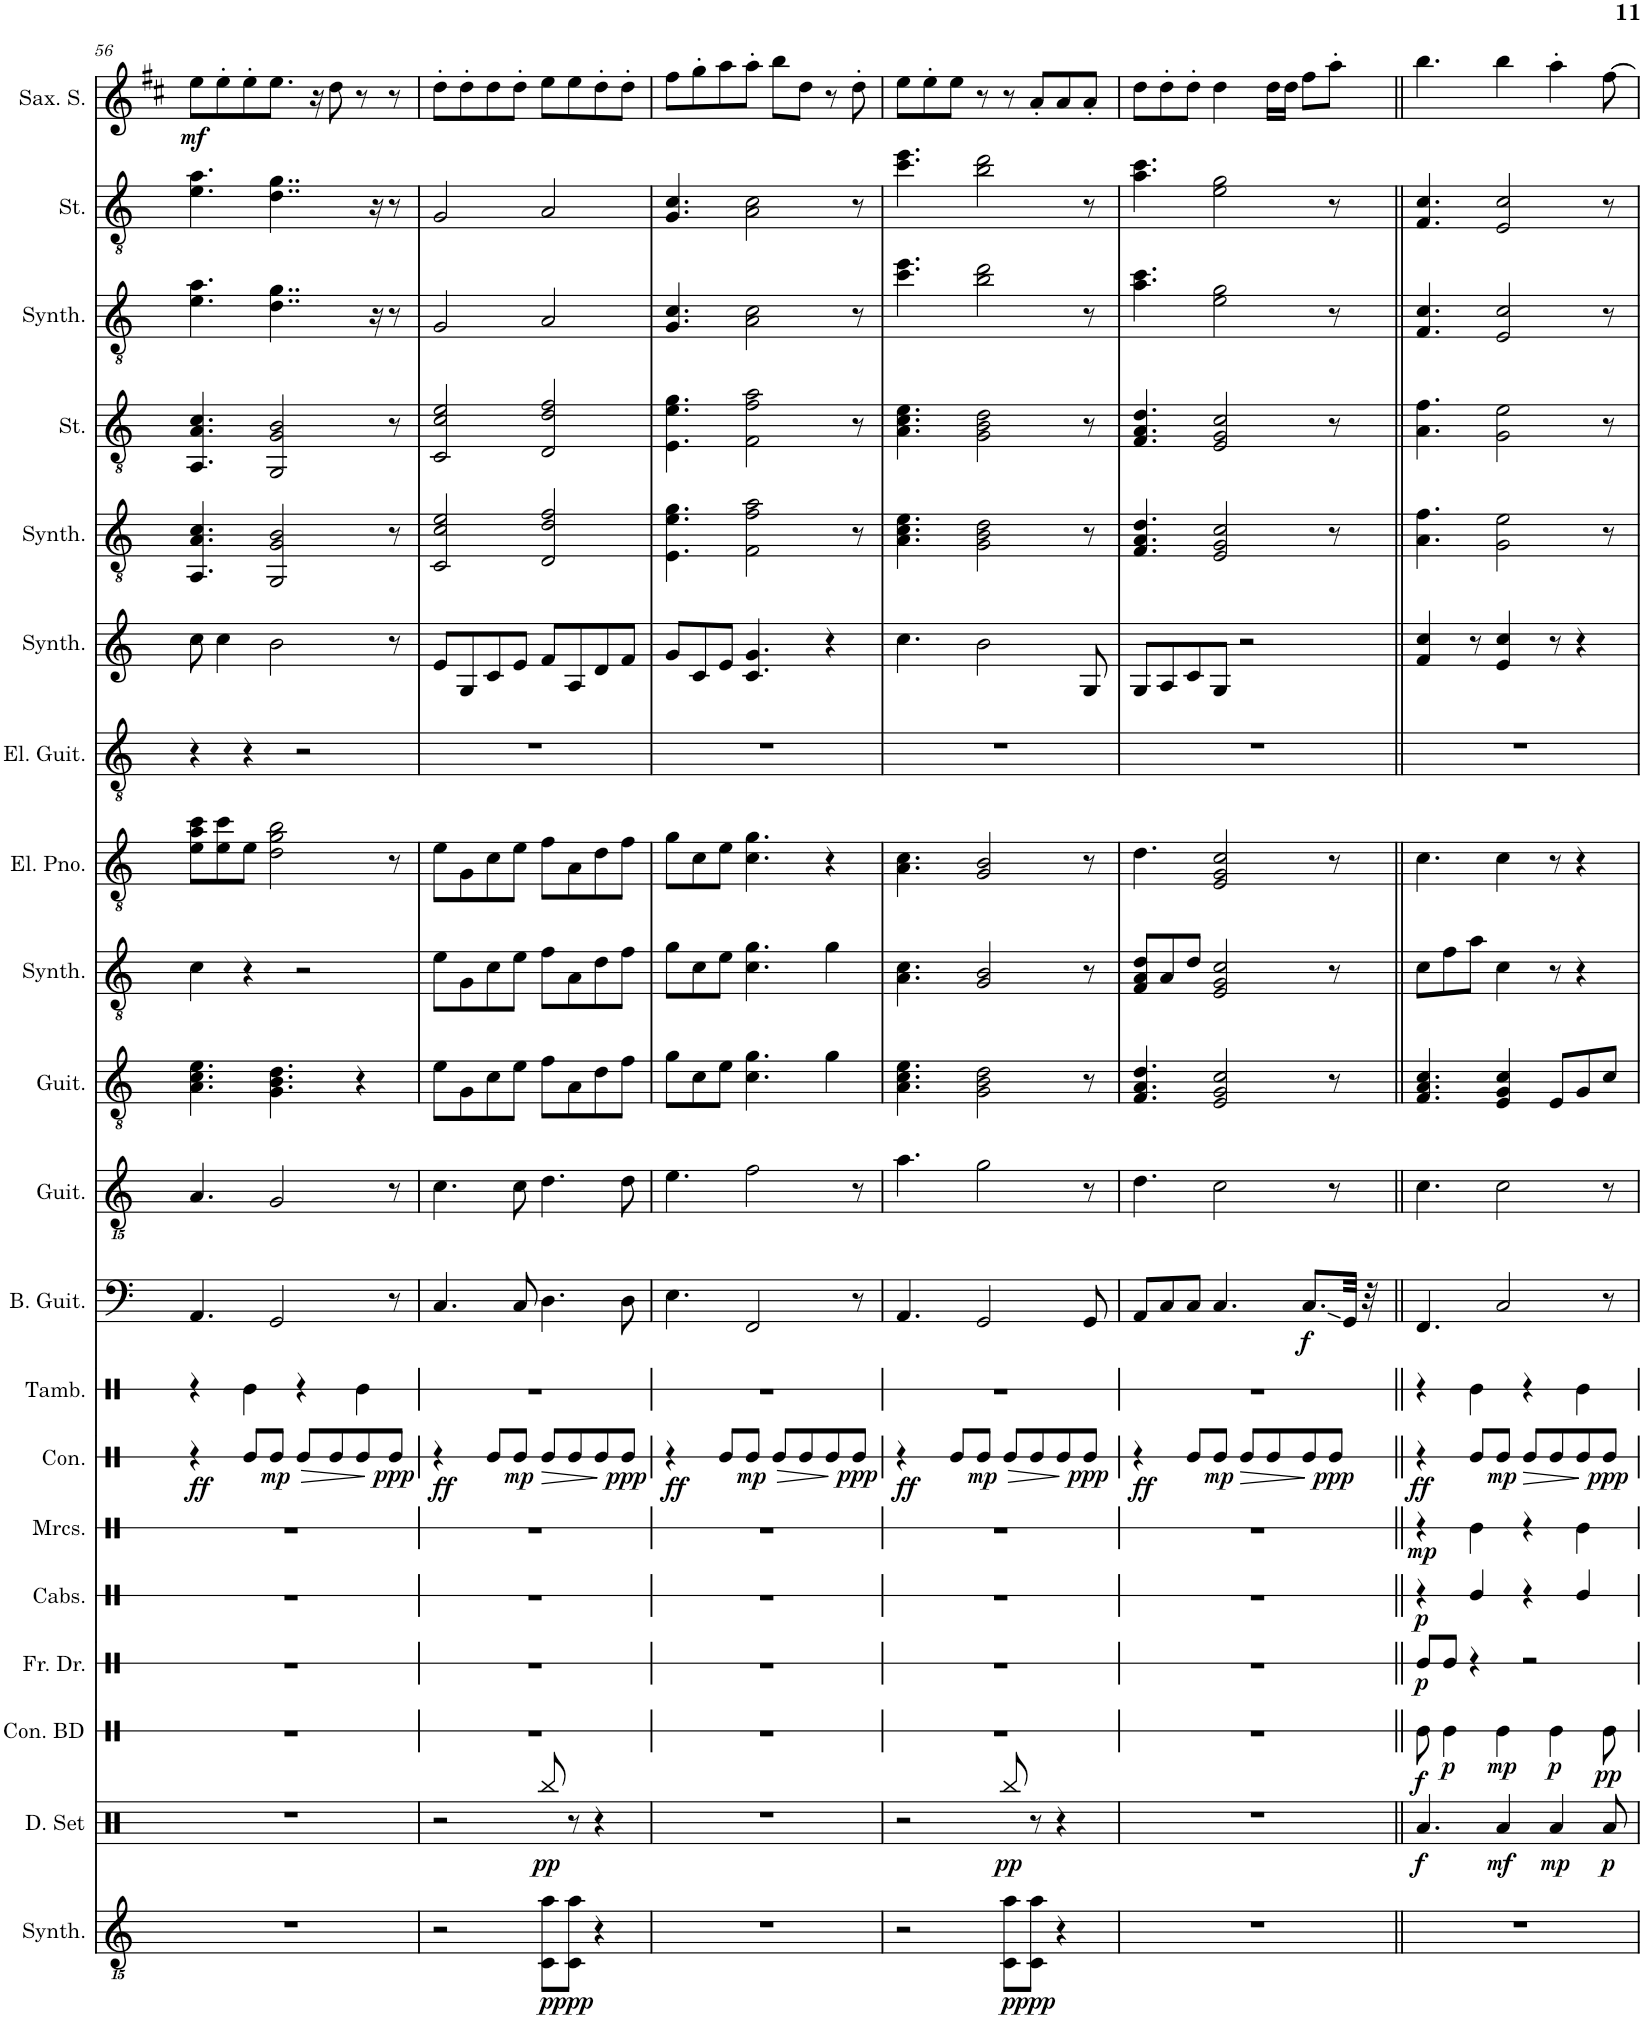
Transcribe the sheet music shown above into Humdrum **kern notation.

**kern	**dynam	**kern	**dynam	**kern	**dynam	**kern	**dynam	**kern	**dynam	**kern	**dynam	**kern	**dynam	**kern	**kern	**dynam	**kern	**kern	**kern	**kern	**kern	**kern	**kern	**kern	**kern	**kern	**kern	**dynam
*part20	*part20	*part19	*part19	*part18	*part18	*part17	*part17	*part16	*part16	*part15	*part15	*part14	*part14	*part13	*part12	*part12	*part11	*part10	*part9	*part8	*part7	*part6	*part5	*part4	*part3	*part2	*part1	*part1
*staff20	*staff20	*staff19	*staff19	*staff18	*staff18	*staff17	*staff17	*staff16	*staff16	*staff15	*staff15	*staff14	*staff14	*staff13	*staff12	*staff12	*staff11	*staff10	*staff9	*staff8	*staff7	*staff6	*staff5	*staff4	*staff3	*staff2	*staff1	*staff1
*I"Effect Synthesizer	*	*I"Drumset	*	*I"Concert Bass Drum	*	*I"Frame Drum	*	*I"Cabasa	*	*I"Maracas	*	*I"Congas	*	*I"Tambourine	*I"Bass Guitar	*	*I"Classical Guitar	*I"Acoustic Guitar	*I"Atmosphere Synthesizer	*I"Electric Piano	*I"Electric Guitar	*I"Pad Synthesizer	*I"Warm Synthesizer	*I"Strings	*I"Warm Synthesizer	*I"Strings	*I"Saxophone soprano	*
*I'Synth.	*	*I'D. Set	*	*I'Con. BD	*	*I'Fr. Dr.	*	*I'Cabs.	*	*I'Mrcs.	*	*I'Con.	*	*I'Tamb.	*I'B. Guit.	*	*I'Guit.	*I'Guit.	*I'Synth.	*I'El. Pno.	*I'El. Guit.	*I'Synth.	*I'Synth.	*I'St.	*I'Synth.	*I'St.	*I'Sax. S.	*
!!LO:PB:g=z
*clefGvv2	*	*clefX	*	*clefX	*	*clefX	*	*clefX	*	*clefX	*	*clefX	*	*clefX	*clefF4	*	*clefGvv2	*clefGv2	*clefGv2	*clefGv2	*clefGv2	*clefG2	*clefGv2	*clefGv2	*clefGv2	*clefGv2	*clefG2	*
*	*	*	*	*	*	*	*	*	*	*	*	*	*	*	*Trd7c12	*	*	*	*	*	*	*	*	*	*	*	*Trd1c2	*
*k[]	*	*k[]	*	*k[]	*	*k[]	*	*k[]	*	*k[]	*	*k[]	*	*k[]	*k[]	*	*k[]	*k[]	*k[]	*k[]	*k[]	*k[]	*k[]	*k[]	*k[]	*k[]	*k[f#c#]	*
*M4/4	*	*M4/4	*	*M4/4	*	*M4/4	*	*M4/4	*	*M4/4	*	*M4/4	*	*M4/4	*M4/4	*	*M4/4	*M4/4	*M4/4	*M4/4	*M4/4	*M4/4	*M4/4	*M4/4	*M4/4	*M4/4	*M4/4	*
=56	=56	=56	=56	=56	=56	=56	=56	=56	=56	=56	=56	=56	=56	=56	=56	=56	=56	=56	=56	=56	=56	=56	=56	=56	=56	=56	=56	=56
!	!	!	!	!	!	!	!	!	!	!	!	!	!LO:DY:b	!	!	!	!	!	!	!	!	!	!	!	!	!	!	!LO:DY:b
1r	.	1r	.	1r	.	1r	.	1r	.	1r	.	4r	ff	4r	4.AA/	.	4.AA/	4.A\ 4.c\ 4.e\	4c\	8e\ 8a\ 8cc\L	4r	8cc\	4.AA/ 4.A/ 4.c/	4.AA/ 4.A/ 4.c/	4.e\ 4.a\	4.e\ 4.a\	8ee\L	mf
.	.	.	.	.	.	.	.	.	.	.	.	.	.	.	.	.	.	.	.	8e\ 8cc\	.	4cc\	.	.	.	.	8ee'\	.
.	.	.	.	.	.	.	.	.	.	.	.	8Re/L	.	4Re\	.	.	.	.	4r	8e\J	4r	.	.	.	.	.	8ee'\	.
!	!	!	!	!	!	!	!	!	!	!	!	!	!LO:DY:b	!	!	!	!	!	!	!	!	!	!	!	!	!	!	!
.	.	.	.	.	.	.	.	.	.	.	.	8Re/J	mp	.	2GG/	.	2GG/	4.G\ 4.B\ 4.d\	.	2d\ 2g\ 2b\	.	2b\	2GG/ 2G/ 2B/	2GG/ 2G/ 2B/	4..d\ 4..g\	4..d\ 4..g\	8.ee\J	.
!	!	!	!	!	!	!	!	!	!	!	!	!	!LO:HP:b	!	!	!	!	!	!	!	!	!	!	!	!	!	!	!
.	.	.	.	.	.	.	.	.	.	.	.	8Re/L	>	4r	.	.	.	.	2r	.	2r	.	.	.	.	.	.	.
.	.	.	.	.	.	.	.	.	.	.	.	.	.	.	.	.	.	.	.	.	.	.	.	.	.	.	16r	.
.	.	.	.	.	.	.	.	.	.	.	.	8Re/	.	.	.	.	.	.	.	.	.	.	.	.	.	.	8dd\	.
.	.	.	.	.	.	.	.	.	.	.	.	8Re/	.	4Re\	.	.	.	4r	.	.	.	.	.	.	.	.	8r	.
.	.	.	.	.	.	.	.	.	.	.	.	.	.	.	.	.	.	.	.	.	.	.	.	.	16r	16r	.	.
!	!	!	!	!	!	!	!	!	!	!	!	!	!LO:DY:n=1:b	!	!	!	!	!	!	!	!	!	!	!	!	!	!	!
.	.	.	.	.	.	.	.	.	.	.	.	8Re/J	] ppp	.	8r	.	8r	.	.	8r	.	8r	8r	8r	8r	8r	8r	.
=57	=57	=57	=57	=57	=57	=57	=57	=57	=57	=57	=57	=57	=57	=57	=57	=57	=57	=57	=57	=57	=57	=57	=57	=57	=57	=57	=57	=57
!	!	!	!	!	!	!	!	!	!	!	!	!	!LO:DY:b	!	!	!	!	!	!	!	!	!	!	!	!	!	!	!
2r	.	2r	.	1r	.	1r	.	1r	.	1r	.	4r	ff	1r	4.C/	.	4.C\	8e\L	8e\L	8e\L	1r	8e/L	2C/ 2c/ 2e/	2C/ 2c/ 2e/	2G/	2G/	8dd'\L	.
.	.	.	.	.	.	.	.	.	.	.	.	.	.	.	.	.	.	8G\	8G\	8G\	.	8G/	.	.	.	.	8dd'\	.
.	.	.	.	.	.	.	.	.	.	.	.	8Re/L	.	.	.	.	.	8c\	8c\	8c\	.	8c/	.	.	.	.	8dd\	.
!	!	!	!	!	!	!	!	!	!	!	!	!	!LO:DY:b	!	!	!	!	!	!	!	!	!	!	!	!	!	!	!
.	.	.	.	.	.	.	.	.	.	.	.	8Re/J	mp	.	8C/	.	8C\	8e\J	8e\J	8e\J	.	8e/J	.	.	.	.	8dd'\J	.
!	!LO:DY:b	!	!LO:DY:b	!	!	!	!	!	!	!	!	!	!LO:HP:b	!	!	!	!	!	!	!	!	!	!	!	!	!	!	!
8CC\ 8A\L	p	8Rbb/	pp	.	.	.	.	.	.	.	.	8Re/L	>	.	4.D\	.	4.D\	8f\L	8f\L	8f\L	.	8f/L	2D/ 2d/ 2f/	2D/ 2d/ 2f/	2A/	2A/	8ee\L	.
!	!LO:DY:b	!	!	!	!	!	!	!	!	!	!	!	!	!	!	!	!	!	!	!	!	!	!	!	!	!	!	!
8CC\ 8A\J	ppp	8r	.	.	.	.	.	.	.	.	.	8Re/	.	.	.	.	.	8A\	8A\	8A\	.	8A/	.	.	.	.	8ee\	.
4r	.	4r	.	.	.	.	.	.	.	.	.	8Re/	.	.	.	.	.	8d\	8d\	8d\	.	8d/	.	.	.	.	8dd'\	.
!	!	!	!	!	!	!	!	!	!	!	!	!	!LO:DY:n=1:b	!	!	!	!	!	!	!	!	!	!	!	!	!	!	!
.	.	.	.	.	.	.	.	.	.	.	.	8Re/J	] ppp	.	8D\	.	8D\	8f\J	8f\J	8f\J	.	8f/J	.	.	.	.	8dd'\J	.
=58	=58	=58	=58	=58	=58	=58	=58	=58	=58	=58	=58	=58	=58	=58	=58	=58	=58	=58	=58	=58	=58	=58	=58	=58	=58	=58	=58	=58
!	!	!	!	!	!	!	!	!	!	!	!	!	!LO:DY:b	!	!	!	!	!	!	!	!	!	!	!	!	!	!	!
1r	.	1r	.	1r	.	1r	.	1r	.	1r	.	4r	ff	1r	4.E\	.	4.E\	8g\L	8g\L	8g\L	1r	8g/L	4.E\ 4.e\ 4.g\	4.E\ 4.e\ 4.g\	4.G/ 4.c/	4.G/ 4.c/	8ff#\L	.
.	.	.	.	.	.	.	.	.	.	.	.	.	.	.	.	.	.	8c\	8c\	8c\	.	8c/	.	.	.	.	8gg'\	.
.	.	.	.	.	.	.	.	.	.	.	.	8Re/L	.	.	.	.	.	8e\J	8e\J	8e\J	.	8e/J	.	.	.	.	8aa\	.
!	!	!	!	!	!	!	!	!	!	!	!	!	!LO:DY:b	!	!	!	!	!	!	!	!	!	!	!	!	!	!	!
.	.	.	.	.	.	.	.	.	.	.	.	8Re/J	mp	.	2FF/	.	2F\	4.c\ 4.g\	4.c\ 4.g\	4.c\ 4.g\	.	4.c/ 4.g/	2F\ 2f\ 2a\	2F\ 2f\ 2a\	2A\ 2c\	2A\ 2c\	8aa'\J	.
!	!	!	!	!	!	!	!	!	!	!	!	!	!LO:HP:b	!	!	!	!	!	!	!	!	!	!	!	!	!	!	!
.	.	.	.	.	.	.	.	.	.	.	.	8Re/L	>	.	.	.	.	.	.	.	.	.	.	.	.	.	8bb\L	.
.	.	.	.	.	.	.	.	.	.	.	.	8Re/	.	.	.	.	.	.	.	.	.	.	.	.	.	.	8dd\J	.
.	.	.	.	.	.	.	.	.	.	.	.	8Re/	.	.	.	.	.	4g\	4g\	4r	.	4r	.	.	.	.	8r	.
!	!	!	!	!	!	!	!	!	!	!	!	!	!LO:DY:n=1:b	!	!	!	!	!	!	!	!	!	!	!	!	!	!	!
.	.	.	.	.	.	.	.	.	.	.	.	8Re/J	] ppp	.	8r	.	8r	.	.	.	.	.	8r	8r	8r	8r	8dd'\	.
=59	=59	=59	=59	=59	=59	=59	=59	=59	=59	=59	=59	=59	=59	=59	=59	=59	=59	=59	=59	=59	=59	=59	=59	=59	=59	=59	=59	=59
!	!	!	!	!	!	!	!	!	!	!	!	!	!LO:DY:b	!	!	!	!	!	!	!	!	!	!	!	!	!	!	!
2r	.	2r	.	1r	.	1r	.	1r	.	1r	.	4r	ff	1r	4.AA/	.	4.A\	4.A\ 4.c\ 4.e\	4.A\ 4.c\	4.A\ 4.c\	1r	4.cc\	4.A\ 4.c\ 4.e\	4.A\ 4.c\ 4.e\	4.cc\ 4.ee\	4.cc\ 4.ee\	8ee\L	.
.	.	.	.	.	.	.	.	.	.	.	.	.	.	.	.	.	.	.	.	.	.	.	.	.	.	.	8ee'\	.
.	.	.	.	.	.	.	.	.	.	.	.	8Re/L	.	.	.	.	.	.	.	.	.	.	.	.	.	.	8ee\J	.
!	!	!	!	!	!	!	!	!	!	!	!	!	!LO:DY:b	!	!	!	!	!	!	!	!	!	!	!	!	!	!	!
.	.	.	.	.	.	.	.	.	.	.	.	8Re/J	mp	.	2GG/	.	2G\	2G\ 2B\ 2d\	2G/ 2B/	2G/ 2B/	.	2b\	2G\ 2B\ 2d\	2G\ 2B\ 2d\	2b\ 2dd\	2b\ 2dd\	8r	.
!	!LO:DY:b	!	!LO:DY:b	!	!	!	!	!	!	!	!	!	!LO:HP:b	!	!	!	!	!	!	!	!	!	!	!	!	!	!	!
8CC\ 8A\L	p	8Rbb/	pp	.	.	.	.	.	.	.	.	8Re/L	>	.	.	.	.	.	.	.	.	.	.	.	.	.	8r	.
!	!LO:DY:b	!	!	!	!	!	!	!	!	!	!	!	!	!	!	!	!	!	!	!	!	!	!	!	!	!	!	!
8CC\ 8A\J	ppp	8r	.	.	.	.	.	.	.	.	.	8Re/	.	.	.	.	.	.	.	.	.	.	.	.	.	.	8a'/L	.
4r	.	4r	.	.	.	.	.	.	.	.	.	8Re/	.	.	.	.	.	.	.	.	.	.	.	.	.	.	8a/	.
!	!	!	!	!	!	!	!	!	!	!	!	!	!LO:DY:n=1:b	!	!	!	!	!	!	!	!	!	!	!	!	!	!	!
.	.	.	.	.	.	.	.	.	.	.	.	8Re/J	] ppp	.	8GG/	.	8r	8r	8r	8r	.	8G/	8r	8r	8r	8r	8a'/J	.
=60	=60	=60	=60	=60	=60	=60	=60	=60	=60	=60	=60	=60	=60	=60	=60	=60	=60	=60	=60	=60	=60	=60	=60	=60	=60	=60	=60	=60
!	!	!	!	!	!	!	!	!	!	!	!	!	!LO:DY:b	!	!	!	!	!	!	!	!	!	!	!	!	!	!	!
1r	.	1r	.	1r	.	1r	.	1r	.	1r	.	4r	ff	1r	8AA/L	.	4.D\	4.F/ 4.A/ 4.d/	8F/ 8A/ 8d/L	4.d\	1r	8G/L	4.F/ 4.A/ 4.d/	4.F/ 4.A/ 4.d/	4.a\ 4.cc\	4.a\ 4.cc\	8dd\L	.
.	.	.	.	.	.	.	.	.	.	.	.	.	.	.	8C/	.	.	.	8A/	.	.	8A/	.	.	.	.	8dd'\	.
.	.	.	.	.	.	.	.	.	.	.	.	8Re/L	.	.	8C/J	.	.	.	8d/J	.	.	8c/	.	.	.	.	8dd'\J	.
!	!	!	!	!	!	!	!	!	!	!	!	!	!LO:DY:b	!	!	!	!	!	!	!	!	!	!	!	!	!	!	!
.	.	.	.	.	.	.	.	.	.	.	.	8Re/J	mp	.	4.C/	.	2C\	2E/ 2G/ 2c/	2E/ 2G/ 2c/	2E/ 2G/ 2c/	.	8G/J	2E/ 2G/ 2c/	2E/ 2G/ 2c/	2e\ 2g\	2e\ 2g\	4dd\	.
!	!	!	!	!	!	!	!	!	!	!	!	!	!LO:HP:b	!	!	!	!	!	!	!	!	!	!	!	!	!	!	!
.	.	.	.	.	.	.	.	.	.	.	.	8Re/L	>	.	.	.	.	.	.	.	.	2r	.	.	.	.	.	.
.	.	.	.	.	.	.	.	.	.	.	.	8Re/	.	.	.	.	.	.	.	.	.	.	.	.	.	.	16dd\LL	.
.	.	.	.	.	.	.	.	.	.	.	.	.	.	.	.	.	.	.	.	.	.	.	.	.	.	.	16dd\JJ	.
!	!	!	!	!	!	!	!	!	!	!	!	!	!	!	!	!LO:DY:b	!	!	!	!	!	!	!	!	!	!	!	!
.	.	.	.	.	.	.	.	.	.	.	.	8Re/	.	.	8.C/L	f	.	.	.	.	.	.	.	.	.	.	8ff#\L	.
!	!	!	!	!	!	!	!	!	!	!	!	!	!LO:DY:n=1:b	!	!	!	!	!	!	!	!	!	!	!	!	!	!	!
.	.	.	.	.	.	.	.	.	.	.	.	8Re/J	] ppp	.	.	.	8r	8r	8r	8r	.	.	8r	8r	8r	8r	8aa'\J	.
.	.	.	.	.	.	.	.	.	.	.	.	.	.	.	32GG/Jkk	.	.	.	.	.	.	.	.	.	.	.	.	.
.	.	.	.	.	.	.	.	.	.	.	.	.	.	.	32r	.	.	.	.	.	.	.	.	.	.	.	.	.
=61||	=61||	=61||	=61||	=61||	=61||	=61||	=61||	=61||	=61||	=61||	=61||	=61||	=61||	=61||	=61||	=61||	=61||	=61||	=61||	=61||	=61||	=61||	=61||	=61||	=61||	=61||	=61||	=61||
!	!	!	!LO:DY:b	!	!LO:DY:b	!	!LO:DY:b	!	!LO:DY:b	!	!LO:DY:b	!	!LO:DY:b	!	!	!	!	!	!	!	!	!	!	!	!	!	!	!
1r	.	4.Ra/	f	8Re\	f	8Re/L	p	4r	p	4r	mp	4r	ff	4r	4.FF/	.	4.C\	4.F/ 4.A/ 4.c/	8c\L	4.c\	1r	4f/ 4cc/	4.A\ 4.f\	4.A\ 4.f\	4.F/ 4.c/	4.F/ 4.c/	4.bb\	.
!	!	!	!	!	!LO:DY:b	!	!	!	!	!	!	!	!	!	!	!	!	!	!	!	!	!	!	!	!	!	!	!
.	.	.	.	4Re\	p	8Re/J	.	.	.	.	.	.	.	.	.	.	.	.	8f\	.	.	.	.	.	.	.	.	.
.	.	.	.	.	.	4r	.	4Re/	.	4Re\	.	8Re/L	.	4Re\	.	.	.	.	8a\J	.	.	8r	.	.	.	.	.	.
!	!	!	!LO:DY:b	!	!LO:DY:b	!	!	!	!	!	!	!	!LO:DY:b	!	!	!	!	!	!	!	!	!	!	!	!	!	!	!
.	.	4Ra/	mf	4Re\	mp	.	.	.	.	.	.	8Re/J	mp	.	2C/	.	2C\	4E/ 4G/ 4c/	4c\	4c\	.	4e/ 4cc/	2G\ 2e\	2G\ 2e\	2E/ 2c/	2E/ 2c/	4bb\	.
!	!	!	!	!	!	!	!	!	!	!	!	!	!LO:HP:b	!	!	!	!	!	!	!	!	!	!	!	!	!	!	!
.	.	.	.	.	.	2r	.	4r	.	4r	.	8Re/L	>	4r	.	.	.	.	.	.	.	.	.	.	.	.	.	.
!	!	!	!LO:DY:b	!	!LO:DY:b	!	!	!	!	!	!	!	!	!	!	!	!	!	!	!	!	!	!	!	!	!	!	!
.	.	4Ra/	mp	4Re\	p	.	.	.	.	.	.	8Re/	.	.	.	.	.	8E/L	8r	8r	.	8r	.	.	.	.	4aa'\	.
.	.	.	.	.	.	.	.	4Re/	.	4Re\	.	8Re/	.	4Re\	.	.	.	8G/	4r	4r	.	4r	.	.	.	.	.	.
!	!	!	!LO:DY:b	!	!LO:DY:b	!	!	!	!	!	!	!	!LO:DY:n=1:b	!	!	!	!	!	!	!	!	!	!	!	!	!	!	!
.	.	8Ra/	p	8Re\	pp	.	.	.	.	.	.	8Re/J	] ppp	.	8r	.	8r	8c/J	.	.	.	.	8r	8r	8r	8r	[8ff#\	.
=	=	=	=	=	=	=	=	=	=	=	=	=	=	=	=	=	=	=	=	=	=	=	=	=	=	=	=	=
*-	*-	*-	*-	*-	*-	*-	*-	*-	*-	*-	*-	*-	*-	*-	*-	*-	*-	*-	*-	*-	*-	*-	*-	*-	*-	*-	*-	*-
